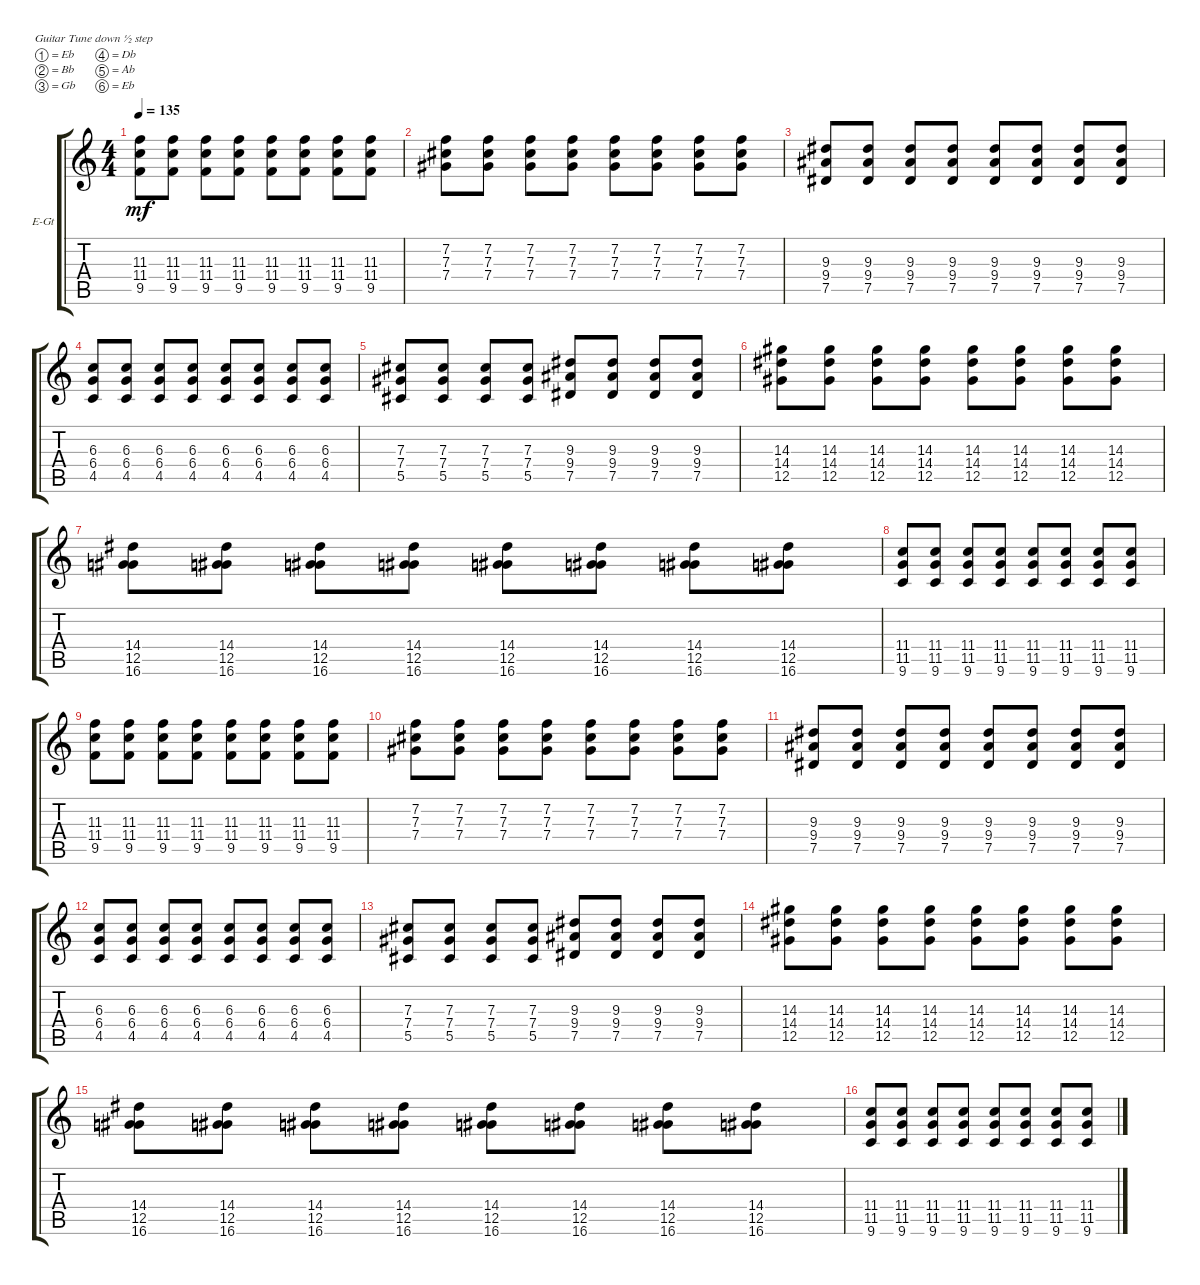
\defaultSystemsLayout 4
\bracketExtendMode groupsimilarinstruments
\firstSystemTrackNameOrientation horizontal
\otherSystemsTrackNameOrientation horizontal
\track ("Electric Guitar" "E-Gt") {instrument electricguitarclean}
\staff {score tabs}
\tuning (Eb4 Bb3 Gb3 Db3 Ab2 Eb2)
\ts (4 4)
\tempo 135
\clef g2
\ks c
(9.5 11.4 11.3).8{dy mf} (9.5 11.3 11.4).8 (9.5 11.3 11.4).8 (9.5 11.4 11.3).8 (9.5 11.4 11.3).8 (9.5 11.3 11.4).8 (9.5 11.3 11.4).8 (9.5 11.4 11.3).8 |
(7.4 7.3 7.2).8 (7.2 7.3 7.4).8 (7.2 7.3 7.4).8 (7.2 7.3 7.4).8 (7.2 7.3 7.4).8 (7.2 7.3 7.4).8 (7.2 7.3 7.4).8 (7.2 7.3 7.4).8 |
(7.5 9.4 9.3).8 (7.5 9.4 9.3).8 (7.5 9.4 9.3).8 (7.5 9.4 9.3).8 (7.5 9.4 9.3).8 (7.5 9.4 9.3).8 (7.5 9.4 9.3).8 (7.5 9.4 9.3).8 |
(4.5 6.4 6.3).8 (4.5 6.4 6.3).8 (4.5 6.4 6.3).8 (4.5 6.4 6.3).8 (4.5 6.4 6.3).8 (4.5 6.4 6.3).8 (4.5 6.4 6.3).8 (4.5 6.4 6.3).8 |
(5.5 7.4 7.3).8 (5.5 7.4 7.3).8 (5.5 7.4 7.3).8 (5.5 7.4 7.3).8 (7.5 9.4 9.3).8 (7.5 9.4 9.3).8 (7.5 9.4 9.3).8 (7.5 9.4 9.3).8 |
(12.5 14.4 14.3).8 (12.5 14.3 14.4).8 (12.5 14.3 14.4).8 (12.5 14.4 14.3).8 (12.5 14.4 14.3).8 (12.5 14.3 14.4).8 (12.5 14.3 14.4).8 (12.5 14.4 14.3).8 |
(12.5 14.4 16.6).8 (12.5 14.4 16.6).8 (12.5 14.4 16.6).8 (12.5 14.4 16.6).8 (12.5 14.4 16.6).8 (12.5 14.4 16.6).8 (12.5 14.4 16.6).8 (12.5 14.4 16.6).8 |
(11.5 11.4 9.6).8 (11.5 11.4 9.6).8 (11.5 11.4 9.6).8 (11.5 11.4 9.6).8 (11.5 11.4 9.6).8 (11.5 11.4 9.6).8 (11.5 11.4 9.6).8 (11.5 11.4 9.6).8 |
(9.5 11.4 11.3).8 (9.5 11.3 11.4).8 (9.5 11.3 11.4).8 (9.5 11.4 11.3).8 (9.5 11.4 11.3).8 (9.5 11.3 11.4).8 (9.5 11.3 11.4).8 (9.5 11.4 11.3).8 |
(7.4 7.3 7.2).8 (7.2 7.3 7.4).8 (7.2 7.3 7.4).8 (7.2 7.3 7.4).8 (7.2 7.3 7.4).8 (7.2 7.3 7.4).8 (7.2 7.3 7.4).8 (7.2 7.3 7.4).8 |
(7.5 9.4 9.3).8 (7.5 9.4 9.3).8 (7.5 9.4 9.3).8 (7.5 9.4 9.3).8 (7.5 9.4 9.3).8 (7.5 9.4 9.3).8 (7.5 9.4 9.3).8 (7.5 9.4 9.3).8 |
(4.5 6.4 6.3).8 (4.5 6.4 6.3).8 (4.5 6.4 6.3).8 (4.5 6.4 6.3).8 (4.5 6.4 6.3).8 (4.5 6.4 6.3).8 (4.5 6.4 6.3).8 (4.5 6.4 6.3).8 |
(5.5 7.4 7.3).8 (5.5 7.4 7.3).8 (5.5 7.4 7.3).8 (5.5 7.4 7.3).8 (7.5 9.4 9.3).8 (7.5 9.4 9.3).8 (7.5 9.4 9.3).8 (7.5 9.4 9.3).8 |
(12.5 14.4 14.3).8 (12.5 14.3 14.4).8 (12.5 14.3 14.4).8 (12.5 14.4 14.3).8 (12.5 14.4 14.3).8 (12.5 14.3 14.4).8 (12.5 14.3 14.4).8 (12.5 14.4 14.3).8 |
(12.5 14.4 16.6).8 (12.5 14.4 16.6).8 (12.5 14.4 16.6).8 (12.5 14.4 16.6).8 (12.5 14.4 16.6).8 (12.5 14.4 16.6).8 (12.5 14.4 16.6).8 (12.5 14.4 16.6).8 |
(11.5 11.4 9.6).8 (11.5 11.4 9.6).8 (11.5 11.4 9.6).8 (11.5 11.4 9.6).8 (11.5 11.4 9.6).8 (11.5 11.4 9.6).8 (11.5 11.4 9.6).8 (11.5 11.4 9.6).8
